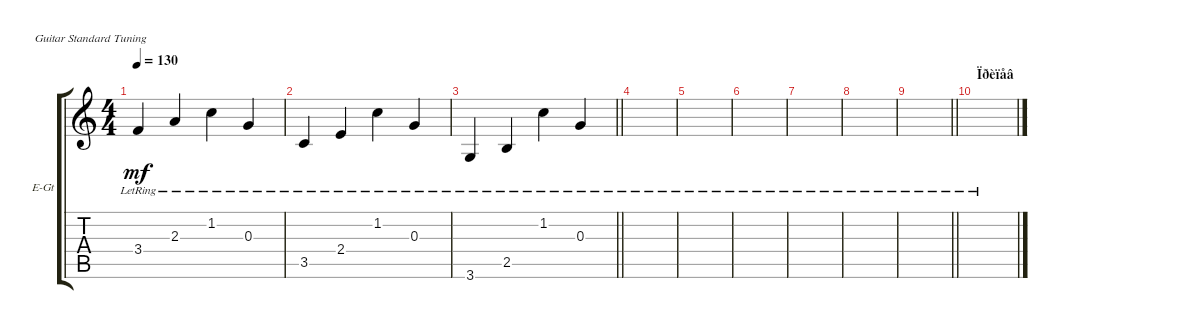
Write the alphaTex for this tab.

\bracketExtendMode groupsimilarinstruments
\firstSystemTrackNameOrientation horizontal
\otherSystemsTrackNameOrientation horizontal
\track ("Clean Guitar" "E-Gt") {instrument electricguitarclean}
\staff {score tabs}
\tuning (E4 B3 G3 D3 A2 E2)
\ts (4 4)
\tempo 130
\clef g2
\scale
0.333333
\ks c
3.4{lr}.4{dy mf} 2.3{lr}.4 1.2{lr}.4 0.3{lr}.4 |
\scale
0.333333 3.5{lr}.4 2.4{lr}.4 1.2{lr}.4 0.3{lr}.4 |
\scale
0.333333
\barLineRight lightlight
3.6{lr}.4 2.5{lr}.4 1.2{lr}.4 0.3{lr}.4 |
\section ("" "")
\scale
0.333333 |
\scale
0.333333 |
\scale
0.333333 |
\scale
0.333333 |
\scale
0.333333 |
\scale
0.333333
\barLineRight lightlight
|
\section ("" "Ïðèïåâ")
\scale
0.333333 |
\scale
0.333333 |
\scale
0.333333 |
\scale
0.333333 |
\scale
0.333333 |
\scale
0.333333 |
\scale
0.333333
